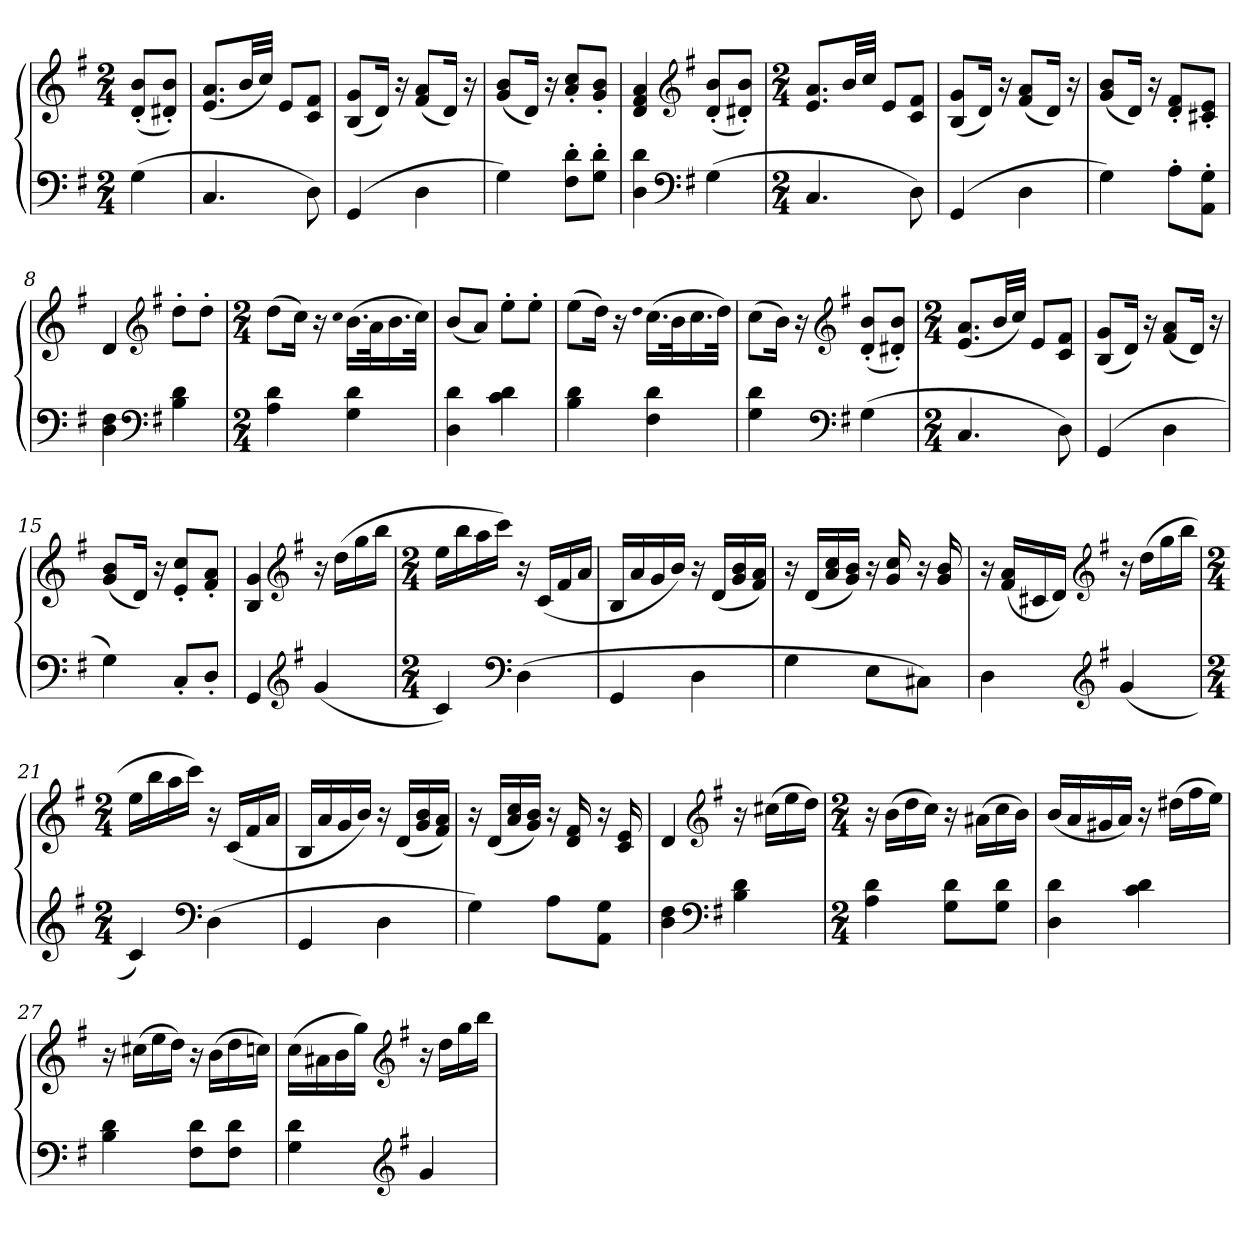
**kern	**kern
*part1	*part1
*staff2	*staff1
*clefF4	*clefG2
*k[f#]	*k[f#]
*G:	*G:
*M2/4	*M2/4
=	=
(4G	(8d' 8b'L
.	8d#X' 8b'J)
=1	=1
4.C	(8.e 8.aL
.	32bLL
.	32ccJJJ)
.	8eL
8D)	8c 8f#J
=2	=2
(4GG	(8B 8gL
.	16dJk)
.	16r
4D	(8f# 8aL
.	16dJk)
.	16r
=3	=3
4G)	(8g 8bL
.	16dJk)
.	16r
8F#' 8d'L	8a' 8cc'L
8G' 8d'J	8g' 8b'J
=4	=4
4D 4d	4d 4f# 4a
*clefF4	*clefG2
*k[f#]	*k[f#]
*G:	*G:
(4G	(8d' 8b'L
.	8d#X' 8b'J)
=5	=5
*M2/4	*M2/4
4.C	8.e 8.aL
.	32bLL
.	32ccJJJ
.	8eL
8D)	8c 8f#J
=6	=6
(4GG	(8B 8gL
.	16dJk)
.	16r
4D	(8f# 8aL
.	16dJk)
.	16r
=7	=7
4G)	(8g 8bL
.	16dJk)
.	16r
8A'L	8d' 8f#'L
8AA' 8G'J	8c#X' 8e'J
=8	=8
4D 4F#	4d
*clefF4	*clefG2
*k[f#]	*k[f#]
*G:	*G:
4B 4d	8dd'L
.	8dd'J
=9	=9
*M2/4	*M2/4
4A 4d	(8ddL
.	16ccJk)
.	16r
.	qcc
4G 4d	(16.bLL
.	32aK
.	16.b
.	32ccJJk)
=10	=10
4D 4d	(8bL
.	8aJ)
4c 4d	8ee'L
.	8ee'J
=11	=11
4B 4d	(8eeL
.	16ddJk)
.	16r
.	qdd
4F# 4d	(16.ccLL
.	32bK
.	16.cc
.	32ddJJk)
=12	=12
4G 4d	(8ccL
.	16bJk)
.	16r
*clefF4	*clefG2
*k[f#]	*k[f#]
*G:	*G:
(4G	(8d' 8b'L
.	8d#X' 8b'J)
=13	=13
*M2/4	*M2/4
4.C	(8.e 8.aL
.	32bLL
.	32ccJJJ)
.	8eL
8D)	8c 8f#J
=14	=14
(4GG	(8B 8gL
.	16dJk)
.	16r
4D	(8f# 8aL
.	16dJk)
.	16r
=15	=15
4G)	(8g 8bL
.	16dJk)
.	16r
8C'L	8e' 8cc'L
8D'J	8f#' 8a'J
=16	=16
4GG	4B 4g
*clefG2	*clefG2
*k[f#]	*k[f#]
*G:	*G:
(4g	16r
.	(16ddLL
.	16gg
.	16bbJJ
=17	=17
*M2/4	*M2/4
4c)	16eeLL
.	16bb
.	16aa
.	16cccJJ)
*clefF4	*
(4D	16r
.	(16cLL
.	16f#
.	16aJJ
=18	=18
4GG	16BLL
.	16a
.	16g
.	16bJJ)
4D	16r
.	(16dLL
.	16g 16b
.	16f# 16aJJ)
=19	=19
4G	16r
.	(16dLL
.	16a 16cc
.	16g 16bJJ)
8EL	16r
.	16g 16cc
8C#XJ)	16r
.	16g 16b
=20	=20
4D	16r
.	(16f# 16aLL
.	16c#X
.	16dJJ)
*clefG2	*clefG2
*k[f#]	*k[f#]
*G:	*G:
(4g	16r
.	(16ddLL
.	16gg
.	16bbJJ
=21	=21
*M2/4	*M2/4
4c)	16eeLL
.	16bb
.	16aa
.	16cccJJ)
*clefF4	*
(4D	16r
.	(16cLL
.	16f#
.	16aJJ
=22	=22
4GG	16BLL
.	16a
.	16g
.	16bJJ)
4D	16r
.	(16dLL
.	16g 16b
.	16f# 16aJJ)
=23	=23
4G)	16r
.	(16dLL
.	16a 16cc
.	16g 16bJJ)
8AL	16r
.	16d 16f#
8AA 8GJ	16r
.	16c 16e
=24	=24
4D 4F#	4d
*clefF4	*clefG2
*k[f#]	*k[f#]
*G:	*G:
4B 4d	16r
.	(16cc#XLL
.	16ee
.	16ddJJ)
=25	=25
*M2/4	*M2/4
4A 4d	16r
.	(16bLL
.	16dd
.	16ccJJ)
8G 8dL	16r
.	(16a#XLL
8G 8dJ	16cc
.	16bJJ)
=26	=26
4D 4d	(16bLL
.	16a
.	16g#X
.	16aJJ)
4c 4d	16r
.	(16dd#XLL
.	16ff#
.	16eeJJ)
=27	=27
4B 4d	16r
.	(16cc#XLL
.	16ee
.	16ddJJ)
8F# 8dL	16r
.	(16bLL
8F# 8dJ	16dd
.	16ccnJJ)
=28	=28
4G 4d	(16ccLL
.	16a#X
.	16b
.	16ggJJ)
*clefG2	*clefG2
*k[f#]	*k[f#]
*G:	*G:
4g	16r
.	16ddLL
.	16gg
.	16bbJJ
=	=
*-	*-
